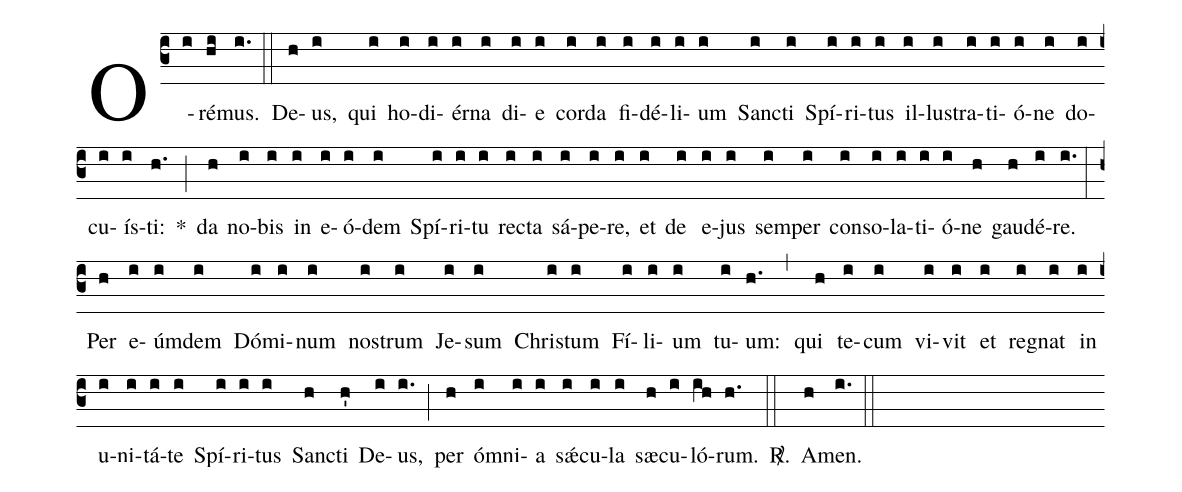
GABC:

%%
(c3)
O(i)ré(hi)mus.(i.) (::)

De(h)us,(i) qui(i) ho(i)di(i)ér(i)na(i) di(i)e(i)
cor(i)da(i) fi(i)dé(i)li(i)um(i) San(i)cti(i) Spí(i)ri(i)tus(i) il(i)lus(i)tra(i)ti(i)ó(i)ne(i) do(i)cu(i)ís(i)ti:(h.) *(;)

da(h) no(i)bis(i) in(i) e(i)ó(i)dem(i) Spí(i)ri(i)tu(i) rec(i)ta(i) sá(i)pe(i)re,(i)
et(i) de(i) e(i)jus(i) sem(i)per(i) con(i)so(i)la(i)ti(i)ó(i)ne(h) gau(h)dé(i)re.(i.) (:)

Per(h) e(i)úm(i)dem(i) Dó(i)mi(i)num(i) nos(i)trum(i) Je(i)sum(i) Chris(i)tum(i)
Fí(i)li(i)um(i) tu(i)um:(h.) (,)

qui(h) te(i)cum(i) vi(i)vit(i) et(i) reg(i)nat(i) in(i) u(i)ni(i)tá(i)te(i)
Spí(i)ri(i)tus(i) San(h)cti(h') De(i)us,(i.) (;)
per(h) óm(i)ni(i)a(i) s<sp>'ae</sp>(i)cu(i)la(i) sæ(h)cu(i)ló(ih)rum.(h.) <sp>R/</sp>.(::)

A(h)men.(i.) (::)
